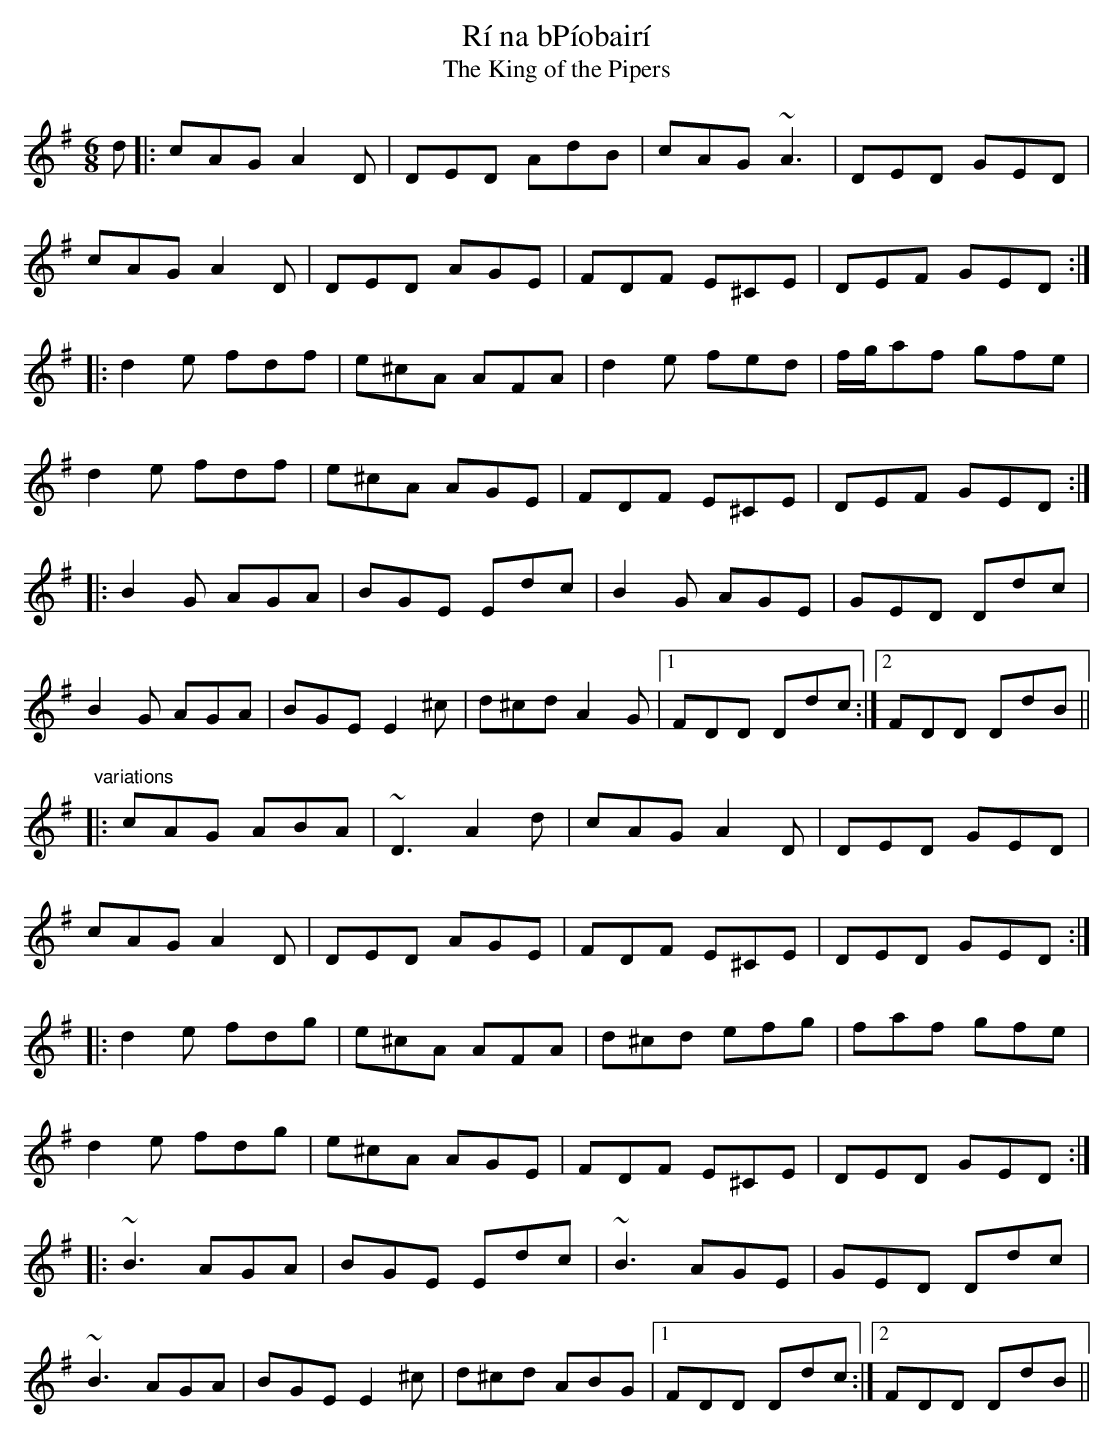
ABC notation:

X:1
T:Rí na bPíobairí
T:King of the Pipers, The
M:6/8
K:Dmix
d|:cAG A2D|DED AdB|cAG ~A3|DED GED|
cAG A2D|DED AGE|FDF E^CE|DEF GED:|
|:d2e fdf|e^cA AFA|d2e fed|f/g/af gfe|
d2e fdf|e^cA AGE|FDF E^CE|DEF GED:|
|:B2G AGA|BGE Edc|B2G AGE|GED Ddc|
B2G AGA|BGE E2^c|d^cd A2G|1 FDD Ddc:|2 FDD DdB||
"variations"
|:cAG ABA|~D3 A2d|cAG A2D|DED GED|
cAG A2D|DED AGE|FDF E^CE|DED GED:|
|:d2e fdg|e^cA AFA|d^cd efg|faf gfe|
d2e fdg|e^cA AGE|FDF E^CE|DED GED:|
|:~B3 AGA|BGE Edc|~B3 AGE|GED Ddc|
~B3 AGA|BGE E2^c|d^cd ABG|1 FDD Ddc:|2 FDD DdB||
